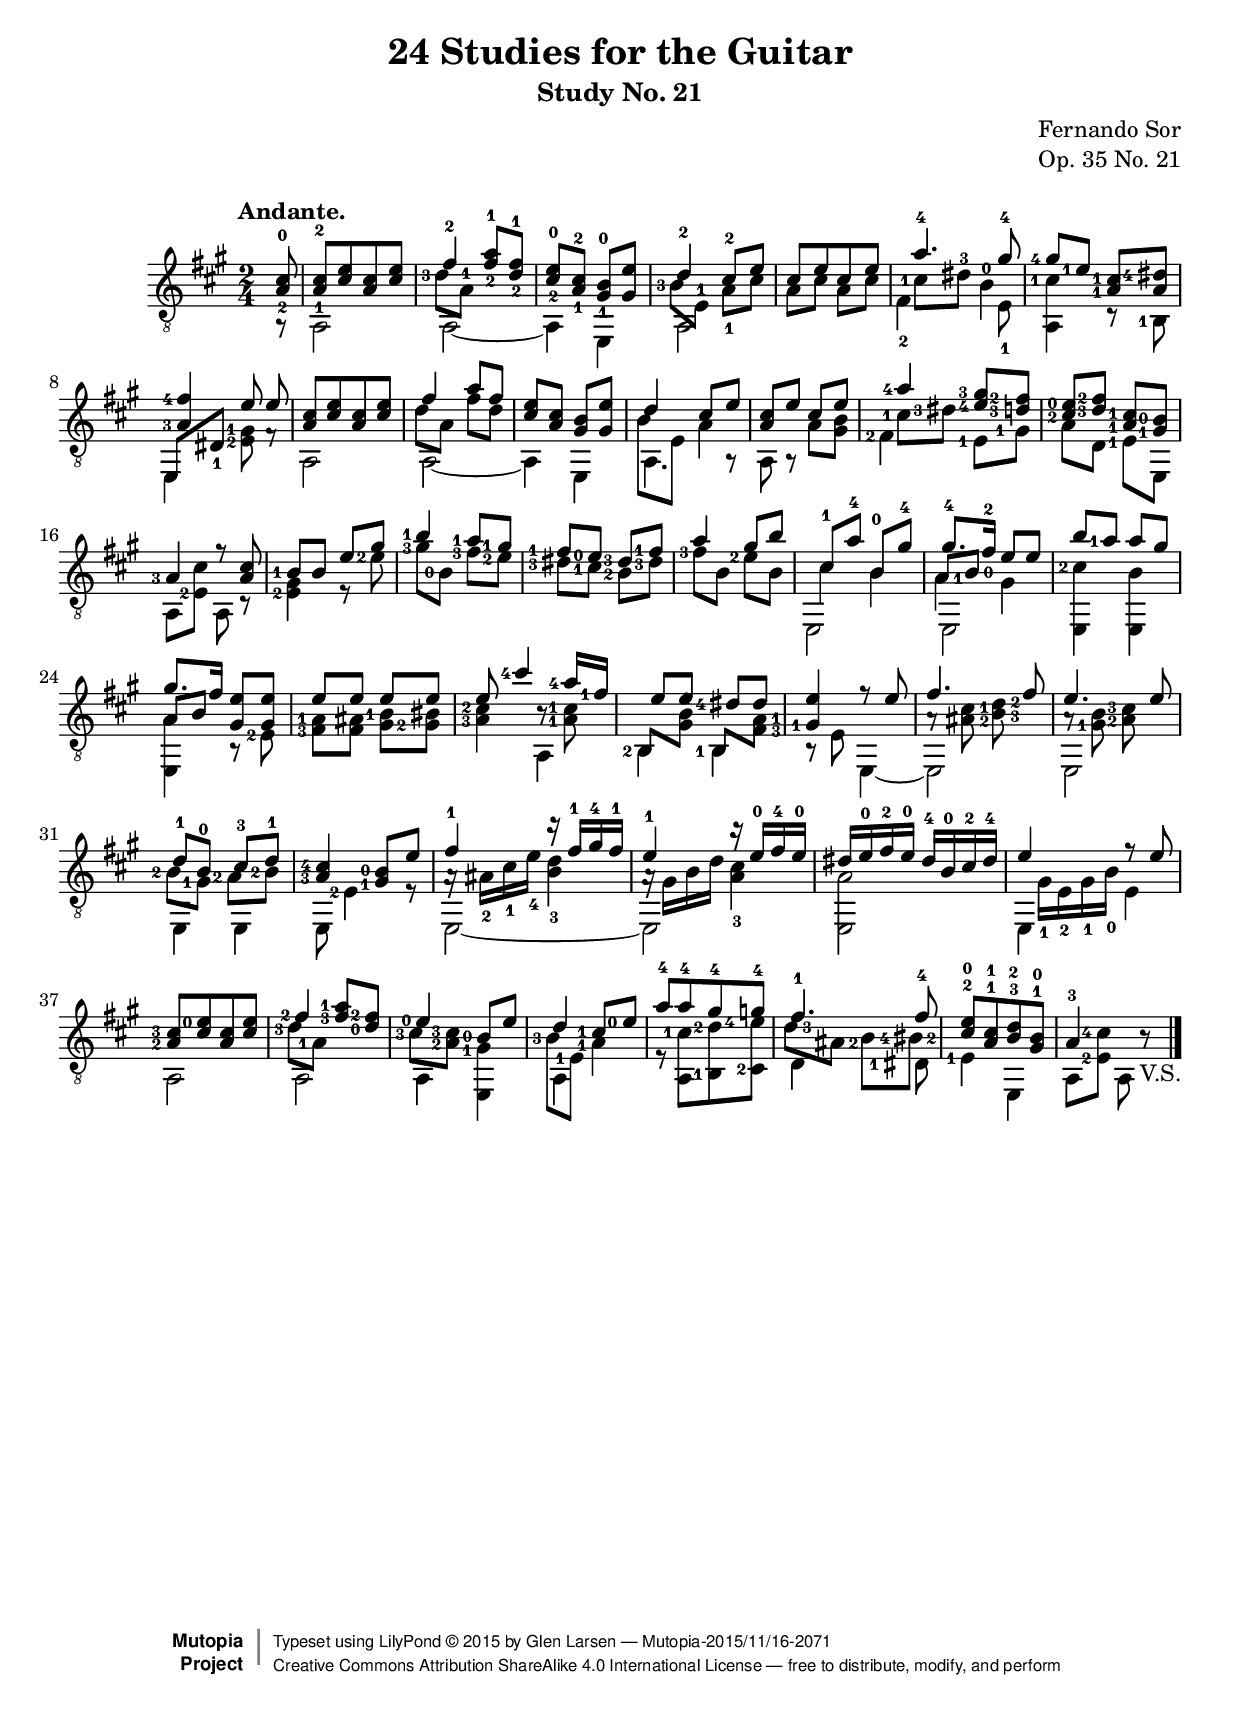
\version "2.18.2"
\header {
  title = "24 Studies for the Guitar"
  subtitle = "Study No. 21"
  composer = "Fernando Sor"
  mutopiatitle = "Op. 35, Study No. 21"
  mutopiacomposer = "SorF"
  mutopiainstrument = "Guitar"
  opus = "Op. 35 No. 21"
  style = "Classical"
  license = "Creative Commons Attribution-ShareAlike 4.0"
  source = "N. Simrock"
  % From Boije 481-2, enscribed "Bonn Chez N. Simrock"
  date = "1828"
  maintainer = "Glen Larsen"
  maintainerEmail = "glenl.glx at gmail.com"

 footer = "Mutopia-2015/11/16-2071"
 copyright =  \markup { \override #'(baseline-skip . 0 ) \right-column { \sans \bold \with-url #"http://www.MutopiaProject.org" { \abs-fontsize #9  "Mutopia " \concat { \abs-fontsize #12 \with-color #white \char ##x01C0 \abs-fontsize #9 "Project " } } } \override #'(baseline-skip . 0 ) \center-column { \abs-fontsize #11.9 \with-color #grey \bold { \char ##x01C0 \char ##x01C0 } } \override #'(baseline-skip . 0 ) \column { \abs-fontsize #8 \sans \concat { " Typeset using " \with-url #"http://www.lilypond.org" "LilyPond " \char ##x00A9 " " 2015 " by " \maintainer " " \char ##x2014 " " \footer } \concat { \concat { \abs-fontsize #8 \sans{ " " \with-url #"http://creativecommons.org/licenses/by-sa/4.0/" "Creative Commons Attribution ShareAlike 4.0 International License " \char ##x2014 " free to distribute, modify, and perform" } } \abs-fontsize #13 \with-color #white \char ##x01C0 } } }
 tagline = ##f
}

\paper {
  % add space between composer/opus markup and first staff
  markup-system-spacing #'padding = #3
  % add a little space between composer and opus
  markup-markup-spacing #'padding = #1.2
  top-margin = #8
  bottom-margin = #10
}

mbreak = { } % { \break }

global = {
  \time 2/4
  \key a \major
}

FOLeft = { \set fingeringOrientations=#'(left) }
FOUp = { \set fingeringOrientations=#'(up) }
FODown = { \set fingeringOrientations=#'(down) }
FORight = { \set fingeringOrientations=#'(right) }

upperVoice = \relative c' {
  \voiceOne
  \set fingeringOrientations = #'(up)
  \tempo "Andante."

  \partial 8 { <cis-0 a_2>8 } |
  <cis-2 a_1>8[ <e cis> <cis a> <e cis>8] |
  << { <fis-2>4 <a-1 fis_2>8 <fis-1 d_2> } \\
     { \voiceThree\stemDown\FOLeft <d-3>8 \FOUp <a-1> s4 }
   >> |
  <e'-0 cis_2>8 <cis-2 a_1> <b-0 gis_1> <e gis,> |
  << { <d-2>4 <cis-2>8 e } \\
     { \voiceThree\stemDown\FOLeft\once\override Beam #'positions = #'(-2 . -4)
       <b-3>8 <e,^1> <a_1> cis} >> |
  \mbreak

  cis[ e cis e] |
  << { <a-4>4. <gis-4>8 } \\
     { \voiceThree\stemDown\FODown
       \once\override NoteColumn.force-hshift = #-1.3 <fis,-2>4 s8 <e-1>8 } >> |
  \FOLeft <gis'-4>8 <e-1> <cis-1 a-1> <dis-4 a> |
  \once\shiftOn <fis-4 a,-3>4 e8\noBeam e |
  <cis a>8[ <e cis> <cis a> <e cis>8] |
  \mbreak

  << { fis4 a8 fis } \\
     { \voiceThree\stemDown d8 a fis' d } >> |
  <e cis>8 <cis a> <b gis> <e gis,> |
  << { d4 cis8 e } \\
     { \voiceThree\stemDown b8 e, a4} >> |
  <cis a>8 e cis e |
  << { \FOLeft <a-4>4 <gis-3 e-4>8 <fis-2 d-3> } \\
     { \voiceThree\stemDown\FOLeft\once\override NoteColumn.force-hshift = #-1.3
       <fis,-2>4 <e-1>8 <gis-1> } >>|
  \mbreak

  <e'-0 cis-2>8 <fis-2 d-3> <cis-1 a-1> <b-0 gis-1> |
  <a-3>4 r8 <cis a> |
  <b-1>8 b e gis |
  <b-1>4 <a-1>8 <gis-1> |
  <fis-1>8 <e-0> <dis-3> <fis-1> |
  \mbreak

  a4 gis8 b |
  << { <cis,-1>8 <a'-4> <b,-0> <gis'-4> } \\
     { \voiceThree\stemDown e,,2 } >> |
  << { <gis''-4>8. <fis-2>16 e8 e } \\
     { \voiceThree\FORight\once\override Beam #'positions = #'(1.5 . 2)
       \once\override NoteColumn.force-hshift = #-0.5 <a,-1>8 <b-0> s4 } \\
     { \voiceFour a4 gis } >> |
  b'8 <a-1> a gis |
  << { gis8. fis16 <e gis,>8 q } \\
     { \voiceThree\once\override Beam #'positions = #'(1.5 . 2.1)
       \once\override NoteColumn.force-hshift = #-0.03 a,8 b s4 } >> |
  \mbreak

  e8 e e e |
  e8 <cis'-4>4 <a-4>16 <fis-1> |
  \once\shiftOnn e8 e \once\shiftOnn <dis-4> dis |
  <e gis,-1>4 r8 e |
  \mbreak

  << { fis4. fis8 } \\
     { \voiceThree\stemDown\FORight a,8\rest <cis-1 ais-2> <d-2 b-3> } >> |
  << { e4. e8 } \\
     { \voiceThree\stemDown\FOLeft a,8\rest <b gis-1> <cis-3 a-2>} >> |
  << { <d-1>8 <b-0> <cis-3> <d-1> } \\
     { \voiceThree\stemDown\FOLeft <b-2>8 <gis-1> <a-2> <b-2> } >> |
  <cis-4 a-3>4 <b-0 gis-1>8 e |
  \mbreak

  \barNumberCheck #33
  << { fis4-1 r16 fis-1 gis-4 fis-1 } \\
     { \voiceThree\stemDown\FODown a,16\rest <ais-2> <cis-1> <e-4> <d b-3>4 } >> |
  << { e4-1 r16 e-0 fis-4 e-0 } \\
     { \voiceThree\stemDown\FODown a,16\rest gis b d <cis a-3>4 } >> |
  \FOUp dis16 <e-0> <fis-2> <e-0> <dis-4> <b-0> <cis-2> <dis-4> |
  << { e4 r8 e } \\
     { \voiceThree\stemDown
       \FODown\once\override NoteColumn.force-hshift = #1.5 <gis,-1>16 <e-2> <gis-1> <b-0> s4 } >> |
  \mbreak

  \FOLeft <cis-3 a-2>8[ <e-0 cis> <cis a> <e cis>8] |
  << { \FOLeft <fis-2>4 <fis-3 a-1>8 <fis-2 d-0> } \\
     { \voiceThree\stemDown\FOLeft <d-3>8 <a-1> s4 } >> |
  << { <e'-0>4 <b-0>8 e } \\
     { \voiceThree\stemDown <cis-3>8 <cis-3 a-2> s4 } >> |
  << { d4 <cis-1>8 <e-0> } \\
     { \voiceThree\stemDown <b-3>8 <e,-1> s4 } >> |
  \mbreak

  \FOUp <a'-4>8[ <a-4> <gis-4> <g-4>8] |
  << { <fis-1>4. <fis-4>8 } \\
     { \voiceThree\stemDown\FORight\once\override Beam #'positions = #'(-1 . -2.5)
       <d-3>8 <ais-2> <b-4> <bis-2> } >> |
  <e-0 cis-2>8[ <cis-1 a-1> <d-2 b-3> <b-0 gis-1>8] |
  <a-3>4 s8 b\rest

  \bar "|."
}

lowerVoice = \relative c {
  \set fingeringOrientations = #'(up)
  \voiceTwo

  \partial 8 { a8\rest } |
  a2 |
  a2~ |
  a4 e |
  a2 |

  a'8 cis a cis |
  \FOLeft <cis-1>8 \FOUp <dis-3> <b-0>4 |
  \FOLeft <cis-1 a,>4 r8 <b,-1>8 |
  << { \voiceTwo\stemUp
    \FODown\once\override Beam #'positions = #'(-2 . 1) e,8 <dis'-1> s4 } \\
     { \voiceThree\stemDown\FOLeft e,4 <gis'-1 e-2>8 f\rest } >> |
  a,2 |

  a2~ |
  a4 e |
  a4. a8\rest |
  a8 a\rest a' <b gis> |
  <cis-1>8 <dis-3> s4 |

  \barNumberCheck #15
  a8 d, <e-1> e, |
  a8 <cis' e,-2> a, r |
  <gis' e-2>4 r8 <e'-2> |
  <gis-3>8 <b,-0> <fis'-3> <e-2> |
  <dis-3>8 <cis-1> <b-2> <dis-3> |

  <fis-3>8 b, <e-2> b |
  cis4 b |
  e,,2 |
  <e cis''-2>4 <e b''> |
  <e a'>4 r8 <e'-2> |

  <a-1 fis-3>8 <ais fis> <b-1 gis> <bis gis-2> |
  << { \stemDown\FOLeft <cis-2 a-3>4 b8\rest <cis-1 a-1> } \\
     { \voiceThree\stemDown s4 a, } >> |
  << { \stemDown <b-2>4 <b-1> } \\
     { \voiceThree\stemUp
       \once\override Beam #'positions = #'(-1.5 . -3)
       b8 \once\stemDown <gis'-1 b>
       \FORight \once\override Beam #'positions = #'(-1.5 . -3)
       b, \stemDown <fis'-3 a-1> } >> |
  r8 e e,4~ |

  e2 |
  e2 |
  e4 e |
  e8 <e'-2>4 e8\rest |

  \barNumberCheck #33
  e,2~ |
  e2 |
  <e a'>2 |
  e4 e' |

  a,2 |
  a2 |
  a4 <e gis'-1> |
  a4 <a'-1>4 |

  \barNumberCheck #41
  \FOLeft r8 <cis-1 a,>8[ <d-2 b,-1> <e-4 cis,-2>8] |
  d,4 s8 <dis-1>8 |
  <e-1>4 e, |
  a8 <cis'-4 e,-2> a,8 s_"V.S."
}


middleVoice = \relative c' {
  \voiceThree
  \stemDown\slurDown\tieDown

  \partial 8 {s8} |
  s2 |
  d8 a s4 |
  s2 |
  b8 e, a cis |

  s2 |
  fis,4 s8 e |
  s2 |
  s2 |
  s2 |

  \stemDown <fis' d>8 a, <a' fis> <fis d> |
  s2 |
  %
  b,8 \stemUp e, a4 |
  s2 |
  \stemDown cis8 dis s4 |

  a8 d, e e, |
  a8 <cis' e,> a, r |
  <gis' e>4 r8 e' |
  gis8 b, fis' e |
  dis8 cis b dis |

  fis8 b, e b |
  cis4 b |
  << { \voiceThree \once\override Beam #'positions = #'(1.5 . 2.5) a8 b s4 } \\
     { \voiceFour a4 gis } >> |
  cis4 b |
  << { \voiceThree \once\override Beam #'positions = #'(1.5 . 2.5) a8 b s4 } \\
     { \voiceFour a4 r8 <gis e> } >> |

  <a fis>8 <ais fis> <b gis> <bis gis> |
  <cis a>4 r8 <cis a >8 |
%{
  \once\stemUp\once\override Beam #'positions = #'(-0.5 . -3.5) b,8 <b' gis>
  \once\stemUp\once\override Beam #'positions = #'(-0.5 . -3.5) b, <a' fis> |
%}
  b,8 <b' gis> b, <a' fis> |
  s2 |

  a8\rest <cis ais> <d b>4 |
  a8\rest <b gis>8 <cis a>4 |
  b8 gis a b |
  s2 |
}


\score {
  <<
    \new Staff = "Guitar" \with {
      \override Fingering #'staff-padding = #'()
      \override Fingering #'add-stem-support = ##t
      \mergeDifferentlyDottedOn
      \mergeDifferentlyHeadedOn
      } <<
      \set Staff.midiInstrument = #"acoustic guitar (nylon)"
      \global
      \clef "treble_8"
      \context Voice = "upperVoice" \upperVoice
      \context Voice = "lowerVoice" \lowerVoice
%      \context Voice = "middleVoice" \middleVoice
    >>
%{
    % tabs are not completely developed
    \new TabStaff = "Guitar tabs" \with {
      restrainOpenStrings = ##t
    } <<
      \clef "moderntab"
      \global
      \context TabVoice = "upperVoice" \upperVoice
      \context TabVoice = "lowerVoice" \lowerVoice
      \context TabVoice = "middleVoice" \middleVoice
    >>
%}
  >>
  \layout {
    \context {
      \Voice
      \override StringNumber #'stencil = ##f
    }
    \context {
      \Dynamics
      \override DynamicTextSpanner #'style = #'none
    }
  }
  \midi {
    \tempo 4 = 110
  }
}
